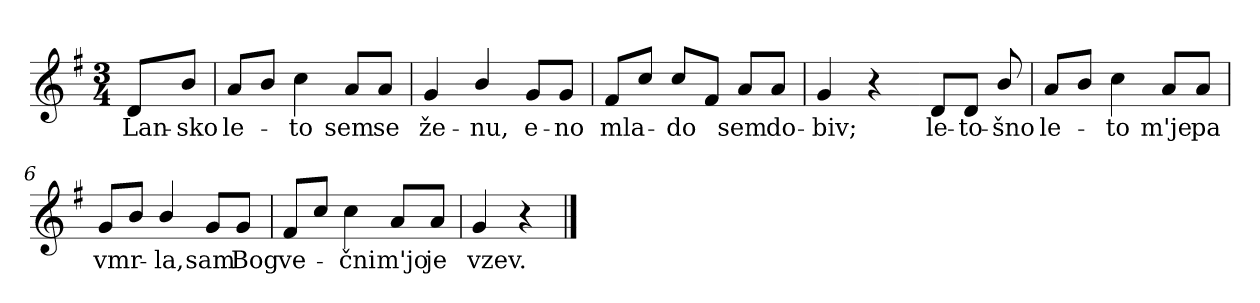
**kern	**text
*part1	*part1
*staff1	*staff1
*clefG2	*
*k[f#]	*
*G:	*
*M3/4	*
=	=
8d/L	Lan-
8b/J	-sko
=1	=1
8a/L	le-
8b/J	.
4cc\	-to
8a/L	sem
8a/J	se
=2	=2
4g/	že-
4b/	-nu,
8g/L	e-
8g/J	-no
=3	=3
8f#/L	mla-
8cc/J	.
8cc/L	-do
8f#/J	.
8a/L	sem
8a/J	do-
=4	=4
4g/	-biv;
4r	.
=4X1-	=4X1-
8d/L	le-
8d/J	-to-
8b/	-šno
=5	=5
8a/L	le-
8b/J	.
4cc\	-to
8a/L	m'je
8a/J	pa
!!LO:LB:g=z
=6	=6
8g/L	vmr-
8b/J	.
4b/	-la,
8g/L	sam
8g/J	Bog
=7	=7
8f#/L	ve-
8cc/J	.
4cc\	-čni
8a/L	m'jo
8a/J	je
=8	=8
4g/	vzev.
4r	.
==	==
*-	*-
